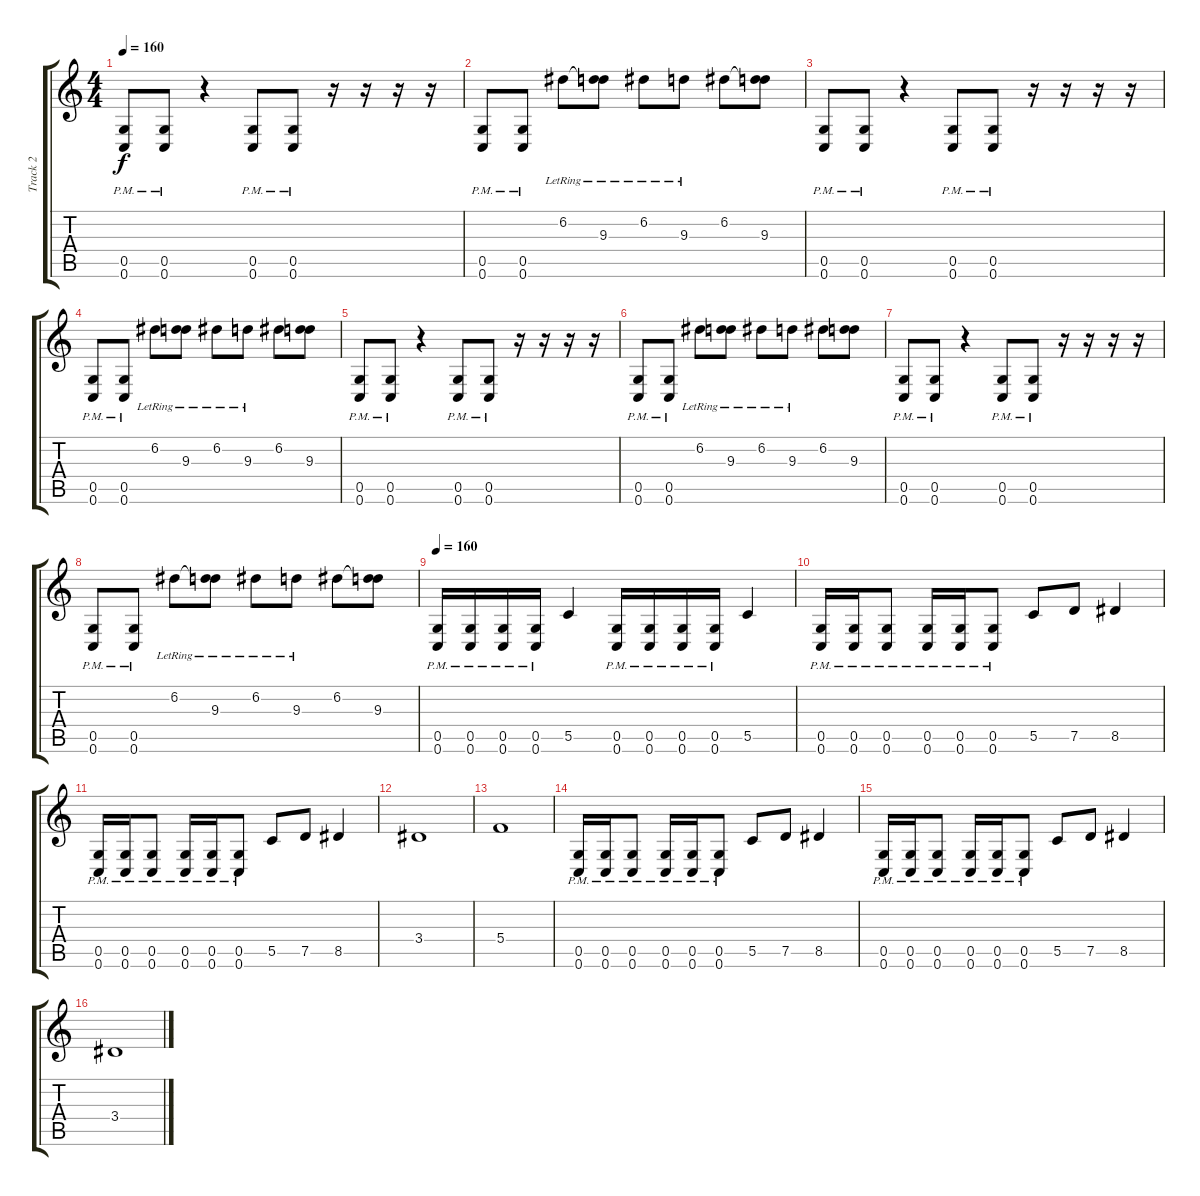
\track ("Track 2" "Track 2") {instrument distortionguitar}
\staff {score tabs}
\tuning (D4 A3 F3 C3 G2 C2) {hide}
\ts (4 4)
\tempo 160
\clef g2
\ks c
(0.5{pm} 0.6{pm}).8{dy f} (0.5{pm} 0.6{pm}).8 r.4 (0.5{pm} 0.6{pm}).8 (0.5{pm} 0.6{pm}).8 r.16 r.16 r.16 r.16 |
(0.5{pm} 0.6{pm}).8 (0.5{pm} 0.6{pm}).8 6.2{lr}.8 (6.2{t} 9.3{lr}).8 6.2{lr}.8 9.3{lr}.8 6.2.8 (6.2{t} 9.3).8 |
(0.5{pm} 0.6{pm}).8 (0.5{pm} 0.6{pm}).8 r.4 (0.5{pm} 0.6{pm}).8 (0.5{pm} 0.6{pm}).8 r.16 r.16 r.16 r.16 |
(0.5{pm} 0.6{pm}).8 (0.5{pm} 0.6{pm}).8 6.2{lr}.8 (6.2{t} 9.3{lr}).8 6.2{lr}.8 9.3{lr}.8 6.2.8 (6.2{t} 9.3).8 |
(0.5{pm} 0.6{pm}).8 (0.5{pm} 0.6{pm}).8 r.4 (0.5{pm} 0.6{pm}).8 (0.5{pm} 0.6{pm}).8 r.16 r.16 r.16 r.16 |
(0.5{pm} 0.6{pm}).8 (0.5{pm} 0.6{pm}).8 6.2{lr}.8 (6.2{t} 9.3{lr}).8 6.2{lr}.8 9.3{lr}.8 6.2.8 (6.2{t} 9.3).8 |
(0.5{pm} 0.6{pm}).8 (0.5{pm} 0.6{pm}).8 r.4 (0.5{pm} 0.6{pm}).8 (0.5{pm} 0.6{pm}).8 r.16 r.16 r.16 r.16 |
(0.5{pm} 0.6{pm}).8 (0.5{pm} 0.6{pm}).8 6.2{lr}.8 (6.2{t} 9.3{lr}).8 6.2{lr}.8 9.3{lr}.8 6.2.8 (6.2{t} 9.3).8 |
\tempo 160
(0.5{pm} 0.6{pm}).16 (0.5{pm} 0.6{pm}).16 (0.5{pm} 0.6{pm}).16 (0.5{pm} 0.6{pm}).16 5.5.4 (0.5{pm} 0.6{pm}).16 (0.5{pm} 0.6{pm}).16 (0.5{pm} 0.6{pm}).16 (0.5{pm} 0.6{pm}).16 5.5.4 |
(0.5{pm} 0.6{pm}).16 (0.5{pm} 0.6{pm}).16 (0.5{pm} 0.6{pm}).8 (0.5{pm} 0.6{pm}).16 (0.5{pm} 0.6{pm}).16 (0.5{pm} 0.6{pm}).8 5.5.8 7.5.8 8.5.4 |
(0.5{pm} 0.6{pm}).16 (0.5{pm} 0.6{pm}).16 (0.5{pm} 0.6{pm}).8 (0.5{pm} 0.6{pm}).16 (0.5{pm} 0.6{pm}).16 (0.5{pm} 0.6{pm}).8 5.5.8 7.5.8 8.5.4 |
3.4.1 |
5.4.1 |
(0.5{pm} 0.6{pm}).16 (0.5{pm} 0.6{pm}).16 (0.5{pm} 0.6{pm}).8 (0.5{pm} 0.6{pm}).16 (0.5{pm} 0.6{pm}).16 (0.5{pm} 0.6{pm}).8 5.5.8 7.5.8 8.5.4 |
(0.5{pm} 0.6{pm}).16 (0.5{pm} 0.6{pm}).16 (0.5{pm} 0.6{pm}).8 (0.5{pm} 0.6{pm}).16 (0.5{pm} 0.6{pm}).16 (0.5{pm} 0.6{pm}).8 5.5.8 7.5.8 8.5.4 |
3.4.1
